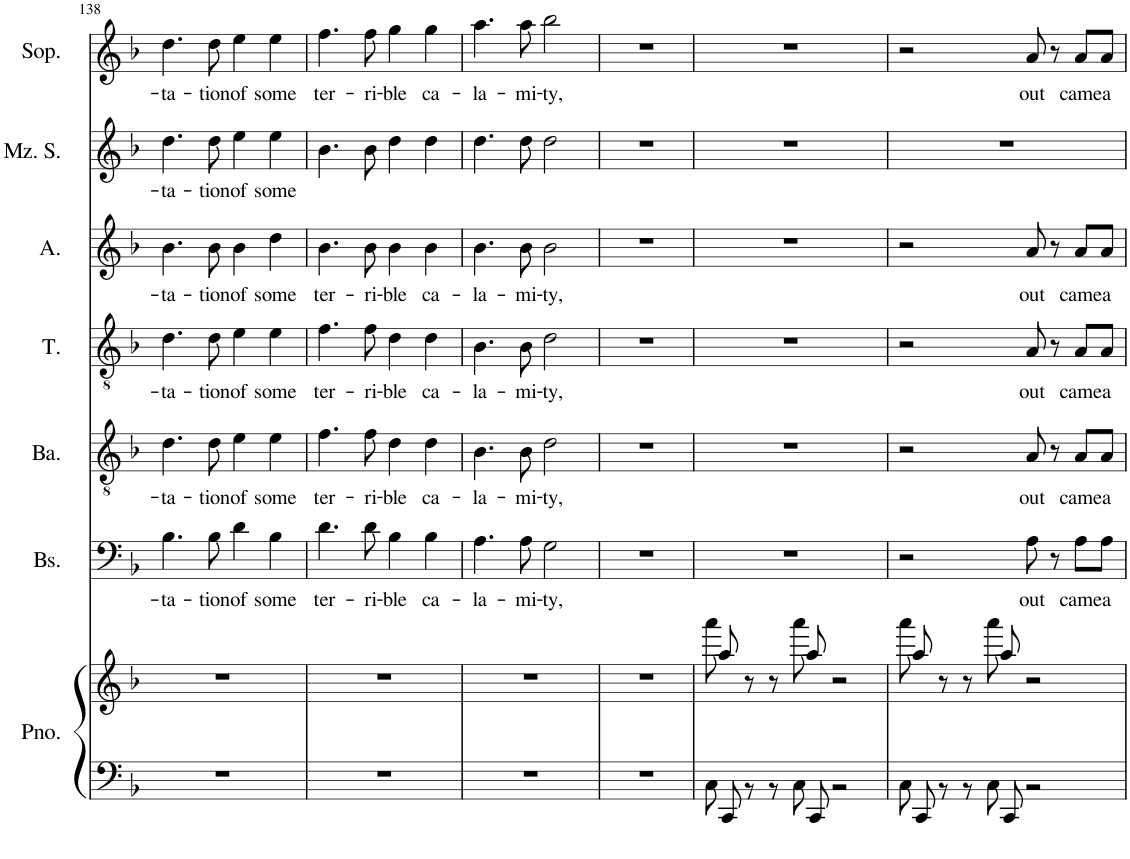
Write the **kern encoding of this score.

**kern	**kern	**kern	**text	**kern	**text	**kern	**text	**kern	**text	**kern	**text	**kern	**text
*part7	*part7	*part6	*part6	*part5	*part5	*part4	*part4	*part3	*part3	*part2	*part2	*part1	*part1
*staff8	*staff7	*staff6	*staff6	*staff5	*staff5	*staff4	*staff4	*staff3	*staff3	*staff2	*staff2	*staff1	*staff1
*I"Piano	*	*I"Bas	*	*I"Bariton	*	*I"Tenor	*	*I"Alt	*	*I"Mezzo-sopraan	*	*I"Sopraan	*
*I'Pno.	*	*I'Bs.	*	*I'Ba.	*	*I'T.	*	*I'A.	*	*I'Mz. S.	*	*I'Sop.	*
!!LO:PB:g=z
*clefF4	*clefG2	*clefF4	*	*clefGv2	*	*clefGv2	*	*clefG2	*	*clefG2	*	*clefG2	*
*	*	*	*	*Trd4c7	*	*Trd4c7	*	*Trd4c7	*	*Trd4c7	*	*	*
*k[b-]	*k[b-]	*k[b-]	*	*k[b-]	*	*k[b-]	*	*k[b-]	*	*k[b-]	*	*k[b-]	*
*M4/4	*M4/4	*M4/4	*	*M4/4	*	*M4/4	*	*M4/4	*	*M4/4	*	*M4/4	*
=138	=138	=138	=138	=138	=138	=138	=138	=138	=138	=138	=138	=138	=138
!	!	!	!LO:LY:b	!	!LO:LY:b	!	!LO:LY:b	!	!LO:LY:b	!	!LO:LY:b	!	!LO:LY:b
1r	1r	4.B-\	-ta-	4.d\	-ta-	4.d\	-ta-	4.b-\	-ta-	4.dd\	-ta-	4.dd\	-ta-
!	!	!	!LO:LY:b	!	!LO:LY:b	!	!LO:LY:b	!	!LO:LY:b	!	!LO:LY:b	!	!LO:LY:b
.	.	8B-\	-tion	8d\	-tion	8d\	-tion	8b-\	-tion	8dd\	-tion	8dd\	-tion
!	!	!	!LO:LY:b	!	!LO:LY:b	!	!LO:LY:b	!	!LO:LY:b	!	!LO:LY:b	!	!LO:LY:b
.	.	4d\	of	4e\	of	4e\	of	4b-\	of	4ee\	of	4ee\	of
!	!	!	!LO:LY:b	!	!LO:LY:b	!	!LO:LY:b	!	!LO:LY:b	!	!LO:LY:b	!	!LO:LY:b
.	.	4B-\	some	4e\	some	4e\	some	4dd\	some	4ee\	some	4ee\	some
=139	=139	=139	=139	=139	=139	=139	=139	=139	=139	=139	=139	=139	=139
!	!	!	!LO:LY:b	!	!LO:LY:b	!	!LO:LY:b	!	!LO:LY:b	!	!	!	!LO:LY:b
1r	1r	4.d\	ter-	4.f\	ter-	4.f\	ter-	4.b-\	ter-	4.b-\	.	4.ff\	ter-
!	!	!	!LO:LY:b	!	!LO:LY:b	!	!LO:LY:b	!	!LO:LY:b	!	!	!	!LO:LY:b
.	.	8d\	-ri-	8f\	-ri-	8f\	-ri-	8b-\	-ri-	8b-\	.	8ff\	-ri-
!	!	!	!LO:LY:b	!	!LO:LY:b	!	!LO:LY:b	!	!LO:LY:b	!	!	!	!LO:LY:b
.	.	4B-\	-ble	4d\	-ble	4d\	-ble	4b-\	-ble	4dd\	.	4gg\	-ble
!	!	!	!LO:LY:b	!	!LO:LY:b	!	!LO:LY:b	!	!LO:LY:b	!	!	!	!LO:LY:b
.	.	4B-\	ca-	4d\	ca-	4d\	ca-	4b-\	ca-	4dd\	.	4gg\	ca-
=140	=140	=140	=140	=140	=140	=140	=140	=140	=140	=140	=140	=140	=140
!	!	!	!LO:LY:b	!	!LO:LY:b	!	!LO:LY:b	!	!LO:LY:b	!	!	!	!LO:LY:b
1r	1r	4.A\	-la-	4.B-\	-la-	4.B-\	-la-	4.b-\	-la-	4.dd\	.	4.aa\	-la-
!	!	!	!LO:LY:b	!	!LO:LY:b	!	!LO:LY:b	!	!LO:LY:b	!	!	!	!LO:LY:b
.	.	8A\	-mi-	8B-\	-mi-	8B-\	-mi-	8b-\	-mi-	8dd\	.	8aa\	-mi-
!	!	!	!LO:LY:b	!	!LO:LY:b	!	!LO:LY:b	!	!LO:LY:b	!	!	!	!LO:LY:b
.	.	2G\	-ty,	2d\	-ty,	2d\	-ty,	2b-\	-ty,	2dd\	.	2bb-\	-ty,
=141	=141	=141	=141	=141	=141	=141	=141	=141	=141	=141	=141	=141	=141
1r	1r	1r	.	1r	.	1r	.	1r	.	1r	.	1r	.
=142	=142	=142	=142	=142	=142	=142	=142	=142	=142	=142	=142	=142	=142
*^	*^	*	*	*	*	*	*	*	*	*	*	*	*
8CC/	8C\	8aa/	8aaa\L	1r	.	1r	.	1r	.	1r	.	1r	.	1r	.
8ryy	8r	8r	4ryy	.	.	.	.	.	.	.	.	.	.	.	.
8ryy	8r	8r	.	.	.	.	.	.	.	.	.	.	.	.	.
8CC/	8C\	8aa/	8aaa\J	.	.	.	.	.	.	.	.	.	.	.	.
2ryy	2r	2r	2ryy	.	.	.	.	.	.	.	.	.	.	.	.
=143	=143	=143	=143	=143	=143	=143	=143	=143	=143	=143	=143	=143	=143	=143	=143
8CC/	8C\	8aa/	8aaa\L	2r	.	2r	.	2r	.	2r	.	1r	.	2r	.
8ryy	8r	8r	4ryy	.	.	.	.	.	.	.	.	.	.	.	.
8ryy	8r	8r	.	.	.	.	.	.	.	.	.	.	.	.	.
8CC/	8C\	8aa/	8aaa\J	.	.	.	.	.	.	.	.	.	.	.	.
!	!	!	!	!	!LO:LY:b	!	!LO:LY:b	!	!LO:LY:b	!	!LO:LY:b	!	!	!	!LO:LY:b
2ryy	2r	2r	2ryy	8A\	out	8A/	out	8A/	out	8a/	out	.	.	8a/	out
.	.	.	.	8r	.	8r	.	8r	.	8r	.	.	.	8r	.
!	!	!	!	!	!LO:LY:b	!	!LO:LY:b	!	!LO:LY:b	!	!LO:LY:b	!	!	!	!LO:LY:b
.	.	.	.	8A\L	came	8A/L	came	8A/L	came	8a/L	came	.	.	8a/L	came
!	!	!	!	!	!LO:LY:b	!	!LO:LY:b	!	!LO:LY:b	!	!LO:LY:b	!	!	!	!LO:LY:b
.	.	.	.	8A\J	a	8A/J	a	8A/J	a	8a/J	a	.	.	8a/J	a
*v	*v	*	*	*	*	*	*	*	*	*	*	*	*	*	*
*	*v	*v	*	*	*	*	*	*	*	*	*	*	*	*
=	=	=	=	=	=	=	=	=	=	=	=	=	=
*-	*-	*-	*-	*-	*-	*-	*-	*-	*-	*-	*-	*-	*-
